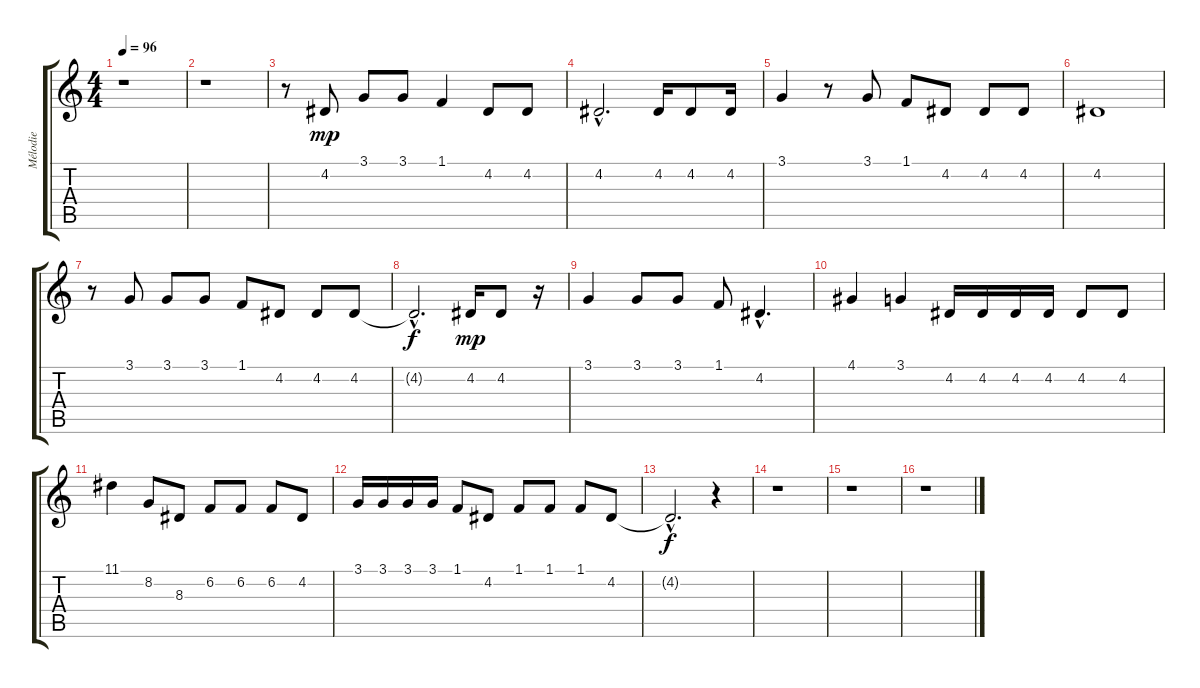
\track ("Mélodie" "Mélodie") {instrument synthvoice}
\staff {score tabs}
\tuning (E4 B3 G3 D3 A2 E2) {hide}
\ts (4 4)
\tempo 96
\clef g2
\ks c
r.1{dy f} |
r.1 |
r.8 4.2.8{dy mp} 3.1.8 3.1.8 1.1.4 4.2.8 4.2.8 |
4.2{hac}.2{d} 4.2.16 4.2.8 4.2.16 |
3.1.4 r.8 3.1.8 1.1.8 4.2.8 4.2.8 4.2.8 |
4.2.1 |
r.8 3.1.8 3.1.8 3.1.8 1.1.8 4.2.8 4.2.8 4.2.8 |
4.2{hac t}.2{d dy f} 4.2.16{dy mp} 4.2.8 r.16 |
3.1.4 3.1.8 3.1.8 1.1.8 4.2{hac}.4{d} |
4.1.4 3.1.4 4.2.16 4.2.16 4.2.16 4.2.16 4.2.8 4.2.8 |
11.1.4 8.2.8 8.3.8 6.2.8 6.2.8 6.2.8 4.2.8 |
3.1.16 3.1.16 3.1.16 3.1.16 1.1.8 4.2.8 1.1.8 1.1.8 1.1.8 4.2.8 |
4.2{hac t}.2{d dy f} r.4 |
r.1 |
r.1 |
r.1
